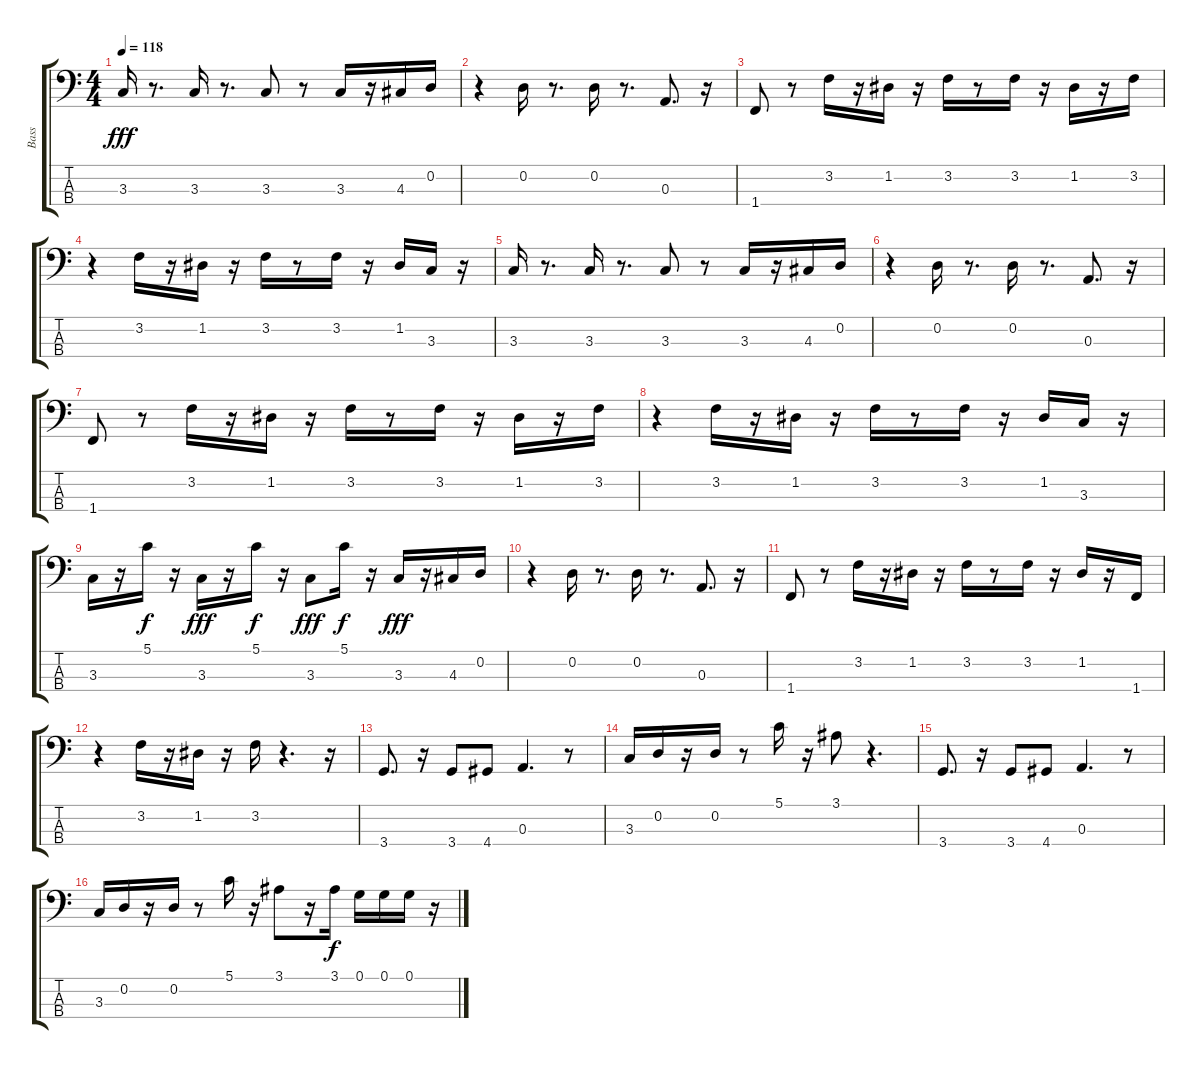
\track ("Bass" "Bass") {instrument slapbass1}
\staff {score tabs}
\tuning (G2 D2 A1 E1) {hide}
\ts (4 4)
\tempo 118
\clef f4
\ks c
3.3.16{dy fff} r.8{d} 3.3.16 r.8{d} 3.3.8 r.8 3.3.16 r.16 4.3.16 0.2.16 |
r.4 0.2.16 r.8{d} 0.2.16 r.8{d} 0.3.8{d} r.16 |
1.4.8 r.8 3.2.16 r.16 1.2.16 r.16 3.2.16 r.8 3.2.16 r.16 1.2.16 r.16 3.2.16 |
r.4 3.2.16 r.16 1.2.16 r.16 3.2.16 r.8 3.2.16 r.16 1.2.16 3.3.16 r.16 |
3.3.16 r.8{d} 3.3.16 r.8{d} 3.3.8 r.8 3.3.16 r.16 4.3.16 0.2.16 |
r.4 0.2.16 r.8{d} 0.2.16 r.8{d} 0.3.8{d} r.16 |
1.4.8 r.8 3.2.16 r.16 1.2.16 r.16 3.2.16 r.8 3.2.16 r.16 1.2.16 r.16 3.2.16 |
r.4 3.2.16 r.16 1.2.16 r.16 3.2.16 r.8 3.2.16 r.16 1.2.16 3.3.16 r.16 |
3.3.16 r.16 5.1.16{dy f} r.16 3.3.16{dy fff} r.16 5.1.16{dy f} r.16 3.3.8{dy fff} 5.1.16{dy f} r.16 3.3.16{dy fff} r.16 4.3.16 0.2.16 |
r.4 0.2.16 r.8{d} 0.2.16 r.8{d} 0.3.8{d} r.16 |
1.4.8 r.8 3.2.16 r.16 1.2.16 r.16 3.2.16 r.8 3.2.16 r.16 1.2.16 r.16 1.4.16 |
r.4 3.2.16 r.16 1.2.16 r.16 3.2.16 r.4{d} r.16 |
3.4.8{d} r.16 3.4.8 4.4.8 0.3.4{d} r.8 |
3.3.16 0.2.16 r.16 0.2.16 r.8 5.1.16 r.16 3.1.8 r.4{d} |
3.4.8{d} r.16 3.4.8 4.4.8 0.3.4{d} r.8 |
3.3.16 0.2.16 r.16 0.2.16 r.8 5.1.16 r.16 3.1.8 r.16 3.1.16{dy f} 0.1.16 0.1.16 0.1.16 r.16
